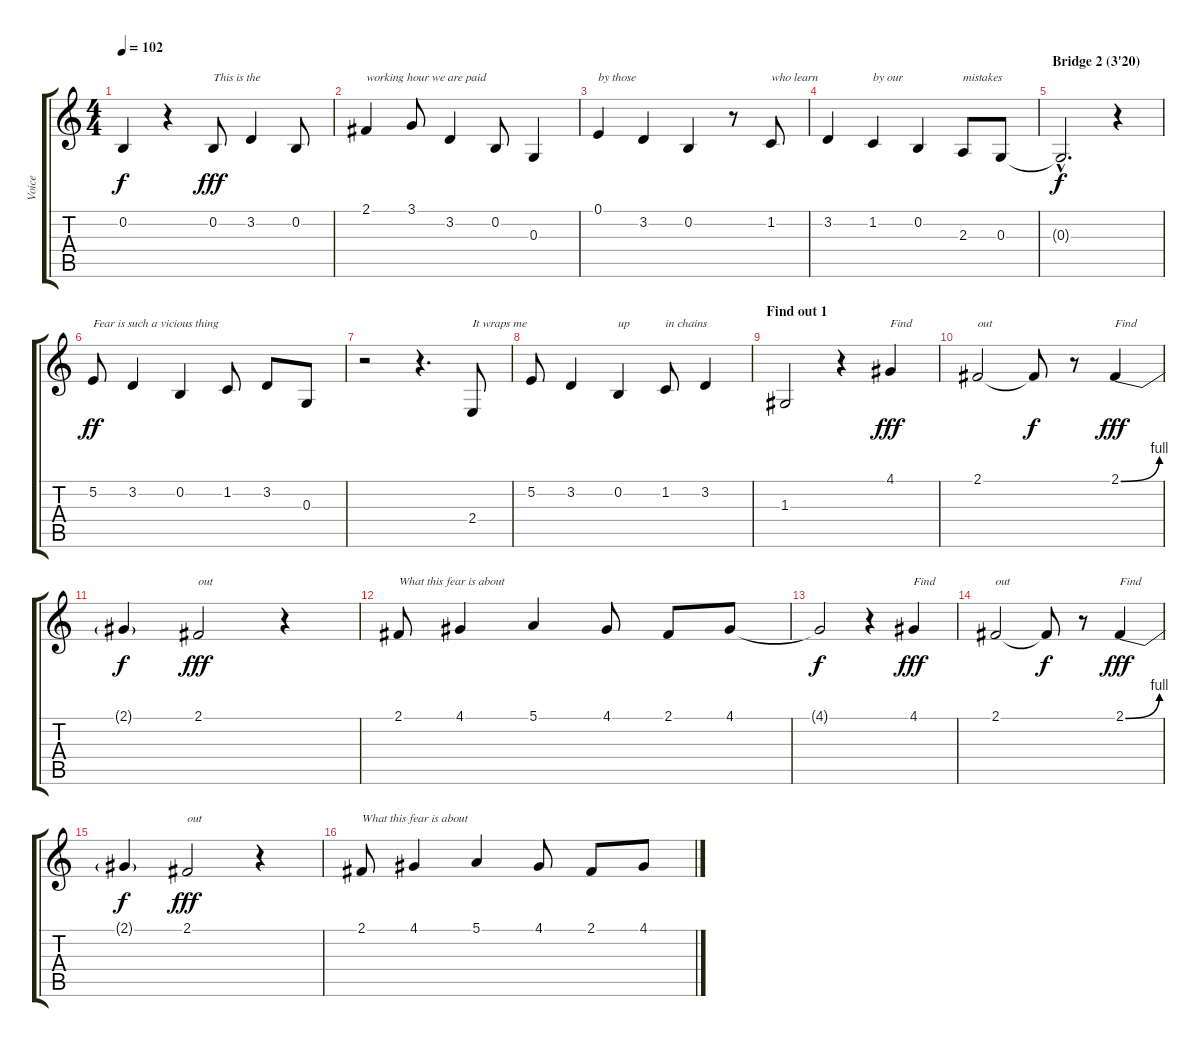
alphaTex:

\track ("Voice" "Voice") {instrument voiceoohs}
\staff {score tabs}
\tuning (E4 B3 G3 D3 A2 E2) {hide}
\ts (4 4)
\tempo 102
\clef g2
\ks c
0.2{t}.4{dy f} r.4 0.2.8{txt "This is the" dy fff} 3.2.4 0.2.8 |
2.1.4{txt "working hour we are paid"} 3.1.8 3.2.4 0.2.8 0.3.4 |
0.1.4{txt "by those"} 3.2.4 0.2.4 r.8 1.2.8{txt "who learn"} |
3.2.4 1.2.4{txt "by our"} 0.2.4 2.3.8{txt "mistakes"} 0.3.8 |
\section ("" "Bridge 2 (3'20)")
0.3{hac t}.2{d dy f} r.4 |
5.2.8{txt "Fear is such a vicious thing" dy ff} 3.2.4 0.2.4 1.2.8 3.2.8 0.3.8 |
r.2 r.4{d} 2.4.8{txt "It wraps me"} |
5.2.8 3.2.4 0.2.4{txt "up"} 1.2.8{txt "in chains"} 3.2.4 |
\section ("" "Find out 1")
1.3.2 r.4 4.1.4{txt "Find" dy fff} |
2.1.2{txt "out"} 2.1{t}.8{dy f} r.8 2.1{be (bend 0 0 60 4)}.4{txt "Find" dy fff} |
2.1{t}.4{dy f} 2.1.2{txt "out" dy fff} r.4 |
2.1.8{txt "What this fear is about"} 4.1.4 5.1.4 4.1.8 2.1.8 4.1.8 |
4.1{t}.2{dy f} r.4 4.1.4{txt "Find" dy fff} |
2.1.2{txt "out"} 2.1{t}.8{dy f} r.8 2.1{be (bend 0 0 60 4)}.4{txt "Find" dy fff} |
2.1{t}.4{dy f} 2.1.2{txt "out" dy fff} r.4 |
2.1.8{txt "What this fear is about"} 4.1.4 5.1.4 4.1.8 2.1.8 4.1.8
